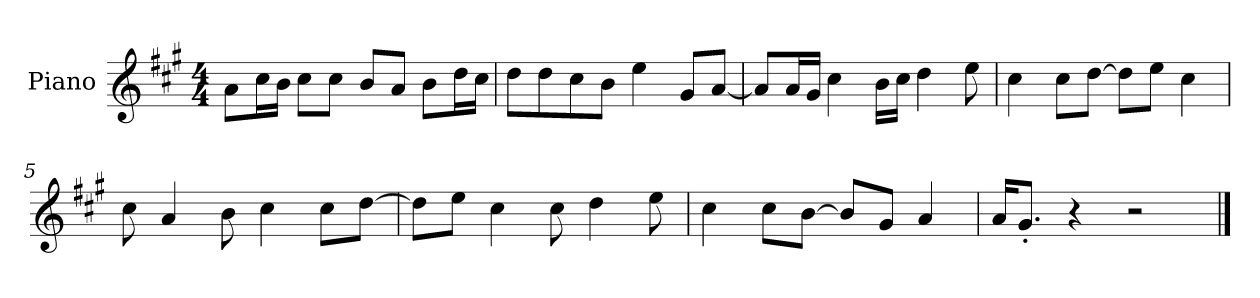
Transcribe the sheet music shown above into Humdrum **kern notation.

**kern
*part1
*staff1
*I"Piano
*I'P-no
*clefG2
*k[f#c#g#]
*M4/4
*MM90
=1
8a\L
16cc#\L
16b\JJ
8cc#\L
8cc#\J
8b/L
8a/J
8b\L
16dd\L
16cc#\JJ
=2
8dd\L
8dd\
8cc#\
8b\J
4ee\
8g#/L
[8a/J
=3
8a/L]
16a/L
16g#/JJ
4cc#\
16b\LL
16cc#\JJ
4dd\
8ee\
=4
4cc#\
8cc#\L
[8dd\J
8dd\L]
8ee\J
4cc#\
=5
8cc#\
4a/
8b\
4cc#\
8cc#\L
[8dd\J
!!LO:LB:g=z
=6
8dd\L]
8ee\J
4cc#\
8cc#\
4dd\
8ee\
=7
4cc#\
8cc#\L
[8b\J
8b/L]
8g#/J
4a/
=8
16a/KL
8.g#'/J
4r
2r
==
*-
